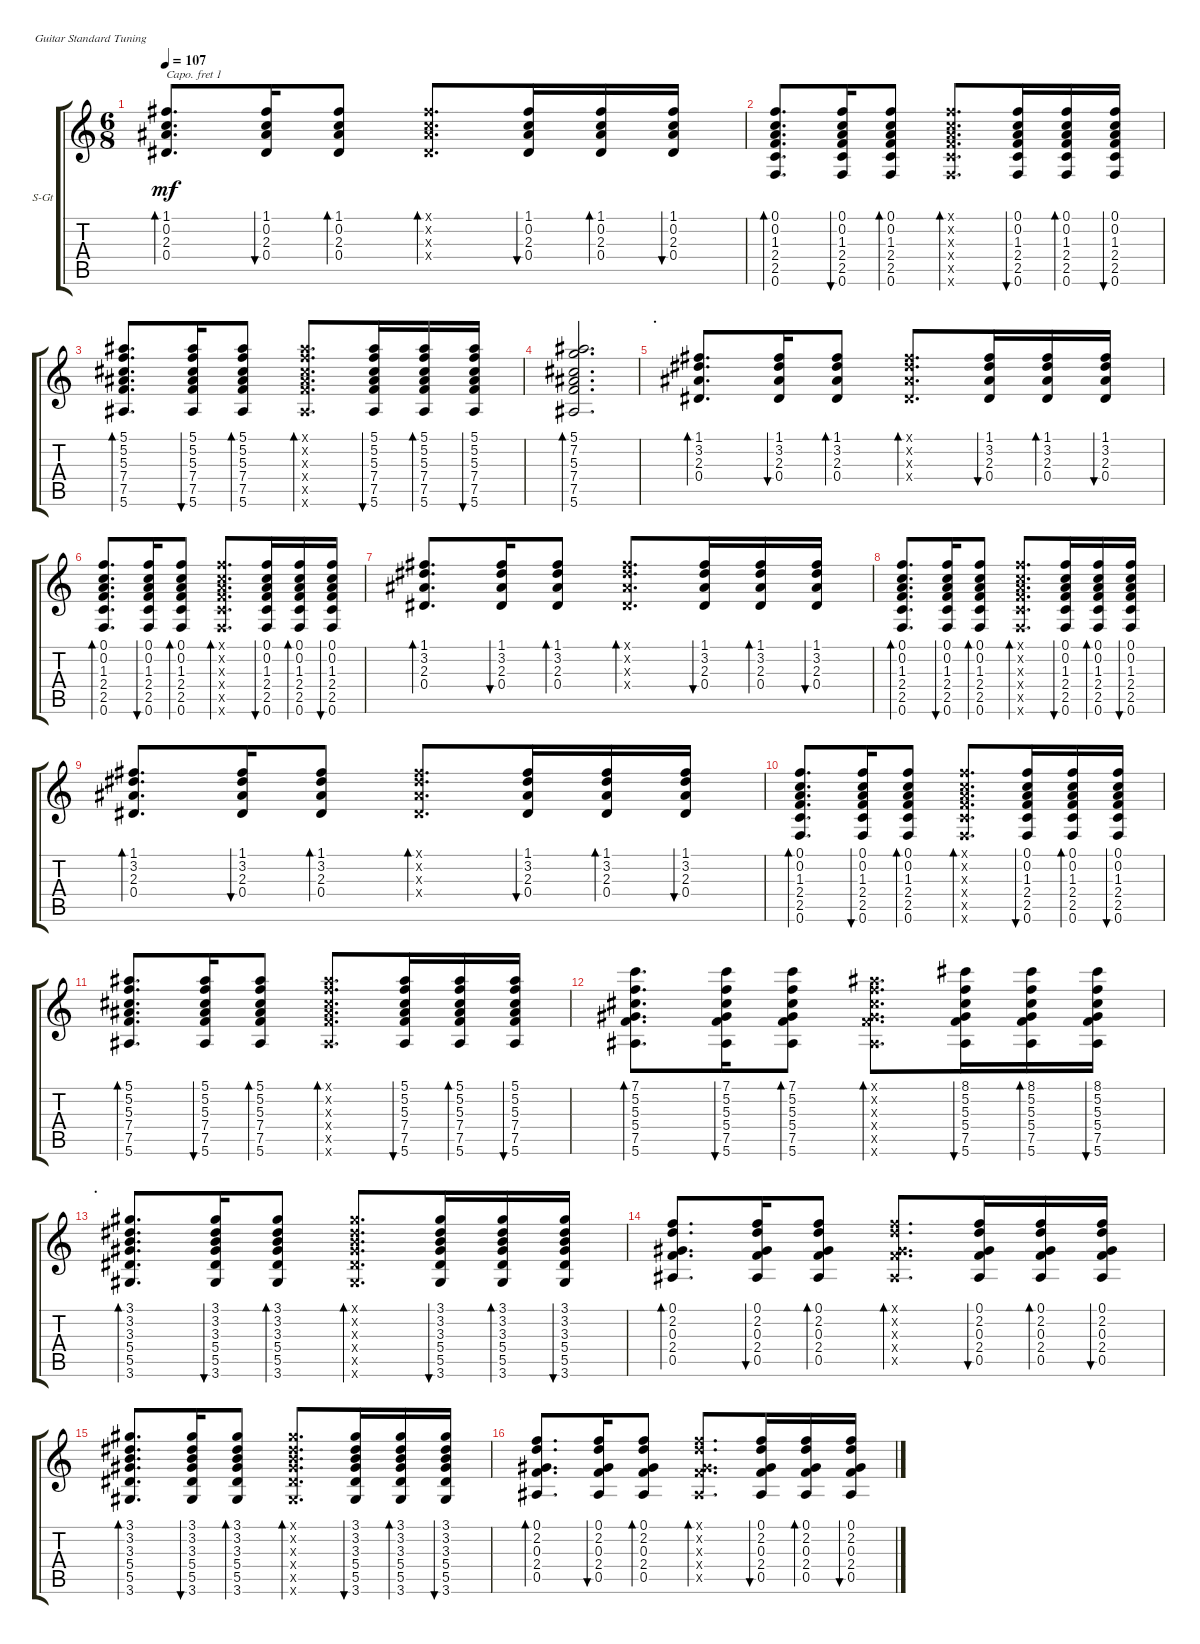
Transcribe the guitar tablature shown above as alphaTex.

\defaultSystemsLayout 4
\bracketExtendMode groupsimilarinstruments
\firstSystemTrackNameOrientation horizontal
\otherSystemsTrackNameOrientation horizontal
\track ("Steel Guitar" "S-Gt") {instrument acousticguitarsteel}
\staff {score tabs}
\capo 1
\tuning (E4 B3 G3 D3 A2 E2)
\ts (6 8)
\tempo 107
\clef g2
\ks aminor
(0.4 2.3 0.2 1.1).8{d bd 30 dy mf} (0.4 2.3 0.2 1.1).16{bu 30} (0.4 2.3 0.2 1.1).8{bd 30} (0.4{x} 2.3{x} 0.2{x} 1.1{x}).8{d bd 30} (0.4 2.3 0.2 1.1).16{bu 30} (0.4 2.3 0.2 1.1).16{bd 30} (0.4 2.3 0.2 1.1).16{bu 30} |
(2.4 1.3 0.2 0.1 0.6 2.5).8{d bd 30} (2.4 1.3 0.2 0.1 0.6 2.5).16{bu 30} (2.4 1.3 0.2 0.1 0.6 2.5).8{bd 30} (2.4{x} 1.3{x} 0.2{x} 0.1{x} 0.6{x} 2.5{x}).8{d bd 30} (2.4 1.3 0.2 0.1 0.6 2.5).16{bu 30} (2.4 1.3 0.2 0.1 0.6 2.5).16{bd 30} (2.4 1.3 0.2 0.1 0.6 2.5).16{bu 30} |
(7.4 5.3 5.2 5.1 5.6 7.5).8{d bd 30} (7.4 5.3 5.2 5.1 5.6 7.5).16{bu 30} (7.4 5.3 5.2 5.1 5.6 7.5).8{bd 30} (7.4{x} 5.3{x} 5.2{x} 5.1{x} 5.6{x} 7.5{x}).8{d bd 30} (7.4 5.3 5.2 5.1 5.6 7.5).16{bu 30} (7.4 5.3 5.2 5.1 5.6 7.5).16{bd 30} (7.4 5.3 5.2 5.1 5.6 7.5).16{bu 30} |
(7.4 5.3 7.2 5.1 5.6 7.5).2{d bd 30} |
\section ("" ".")
(0.4 2.3 3.2 1.1).8{d bd 30} (0.4 2.3 3.2 1.1).16{bu 30} (0.4 2.3 3.2 1.1).8{bd 30} (0.4{x} 2.3{x} 3.2{x} 1.1{x}).8{d bd 30} (0.4 2.3 3.2 1.1).16{bu 30} (0.4 2.3 3.2 1.1).16{bd 30} (0.4 2.3 3.2 1.1).16{bu 30} |
(2.4 1.3 0.2 0.1 0.6 2.5).8{d bd 30} (2.4 1.3 0.2 0.1 0.6 2.5).16{bu 30} (2.4 1.3 0.2 0.1 0.6 2.5).8{bd 30} (2.4{x} 1.3{x} 0.2{x} 0.1{x} 0.6{x} 2.5{x}).8{d bd 30} (2.4 1.3 0.2 0.1 0.6 2.5).16{bu 30} (2.4 1.3 0.2 0.1 0.6 2.5).16{bd 30} (2.4 1.3 0.2 0.1 0.6 2.5).16{bu 30} |
(0.4 2.3 3.2 1.1).8{d bd 30} (0.4 2.3 3.2 1.1).16{bu 30} (0.4 2.3 3.2 1.1).8{bd 30} (0.4{x} 2.3{x} 3.2{x} 1.1{x}).8{d bd 30} (0.4 2.3 3.2 1.1).16{bu 30} (0.4 2.3 3.2 1.1).16{bd 30} (0.4 2.3 3.2 1.1).16{bu 30} |
(2.4 1.3 0.2 0.1 0.6 2.5).8{d bd 30} (2.4 1.3 0.2 0.1 0.6 2.5).16{bu 30} (2.4 1.3 0.2 0.1 0.6 2.5).8{bd 30} (2.4{x} 1.3{x} 0.2{x} 0.1{x} 0.6{x} 2.5{x}).8{d bd 30} (2.4 1.3 0.2 0.1 0.6 2.5).16{bu 30} (2.4 1.3 0.2 0.1 0.6 2.5).16{bd 30} (2.4 1.3 0.2 0.1 0.6 2.5).16{bu 30} |
(0.4 2.3 3.2 1.1).8{d bd 30} (0.4 2.3 3.2 1.1).16{bu 30} (0.4 2.3 3.2 1.1).8{bd 30} (0.4{x} 2.3{x} 3.2{x} 1.1{x}).8{d bd 30} (0.4 2.3 3.2 1.1).16{bu 30} (0.4 2.3 3.2 1.1).16{bd 30} (0.4 2.3 3.2 1.1).16{bu 30} |
(2.4 1.3 0.2 0.1 0.6 2.5).8{d bd 30} (2.4 1.3 0.2 0.1 0.6 2.5).16{bu 30} (2.4 1.3 0.2 0.1 0.6 2.5).8{bd 30} (2.4{x} 1.3{x} 0.2{x} 0.1{x} 0.6{x} 2.5{x}).8{d bd 30} (2.4 1.3 0.2 0.1 0.6 2.5).16{bu 30} (2.4 1.3 0.2 0.1 0.6 2.5).16{bd 30} (2.4 1.3 0.2 0.1 0.6 2.5).16{bu 30} |
(7.4 5.3 5.2 5.1 5.6 7.5).8{d bd 30} (7.4 5.3 5.2 5.1 5.6 7.5).16{bu 30} (7.4 5.3 5.2 5.1 5.6 7.5).8{bd 30} (7.4{x} 5.3{x} 5.2{x} 5.1{x} 5.6{x} 7.5{x}).8{d bd 30} (7.4 5.3 5.2 5.1 5.6 7.5).16{bu 30} (7.4 5.3 5.2 5.1 5.6 7.5).16{bd 30} (7.4 5.3 5.2 5.1 5.6 7.5).16{bu 30} |
(5.4 5.3 5.2 7.1 5.6 7.5).8{d bd 30} (5.4 5.3 5.2 7.1 5.6 7.5).16{bu 30} (5.4 5.3 5.2 7.1 5.6 7.5).8{bd 30} (5.4{x} 5.3{x} 5.2{x} 5.1{x} 5.6{x} 7.5{x}).8{d bd 30} (5.4 5.3 5.2 8.1 5.6 7.5).16{bu 30} (5.4 5.3 5.2 8.1 5.6 7.5).16{bd 30} (5.4 5.3 5.2 8.1 5.6 7.5).16{bu 30} |
\section ("" ".")
(5.4 3.3 3.2 3.1 3.6 5.5).8{d bd 30} (5.4 3.3 3.2 3.1 3.6 5.5).16{bu 30} (5.4 3.3 3.2 3.1 3.6 5.5).8{bd 30} (5.4{x} 3.3{x} 3.2{x} 3.1{x} 3.6{x} 5.5{x}).8{d bd 30} (5.4 3.3 3.2 3.1 3.6 5.5).16{bu 30} (5.4 3.3 3.2 3.1 3.6 5.5).16{bd 30} (5.4 3.3 3.2 3.1 3.6 5.5).16{bu 30} |
(2.4 0.3 2.2 0.1 0.5).8{d bd 30} (2.4 0.3 2.2 0.1 0.5).16{bu 30} (2.4 0.3 2.2 0.1 0.5).8{bd 30} (2.4{x} 0.3{x} 2.2{x} 0.1{x} 0.5{x}).8{d bd 30} (2.4 0.3 2.2 0.1 0.5).16{bu 30} (2.4 0.3 2.2 0.1 0.5).16{bd 30} (2.4 0.3 2.2 0.1 0.5).16{bu 30} |
(5.4 3.3 3.2 3.1 3.6 5.5).8{d bd 30} (5.4 3.3 3.2 3.1 3.6 5.5).16{bu 30} (5.4 3.3 3.2 3.1 3.6 5.5).8{bd 30} (5.4{x} 3.3{x} 3.2{x} 3.1{x} 3.6{x} 5.5{x}).8{d bd 30} (5.4 3.3 3.2 3.1 3.6 5.5).16{bu 30} (5.4 3.3 3.2 3.1 3.6 5.5).16{bd 30} (5.4 3.3 3.2 3.1 3.6 5.5).16{bu 30} |
(2.4 0.3 2.2 0.1 0.5).8{d bd 30} (2.4 0.3 2.2 0.1 0.5).16{bu 30} (2.4 0.3 2.2 0.1 0.5).8{bd 30} (2.4{x} 0.3{x} 2.2{x} 0.1{x} 0.5{x}).8{d bd 30} (2.4 0.3 2.2 0.1 0.5).16{bu 30} (2.4 0.3 2.2 0.1 0.5).16{bd 30} (2.4 0.3 2.2 0.1 0.5).16{bu 30}
